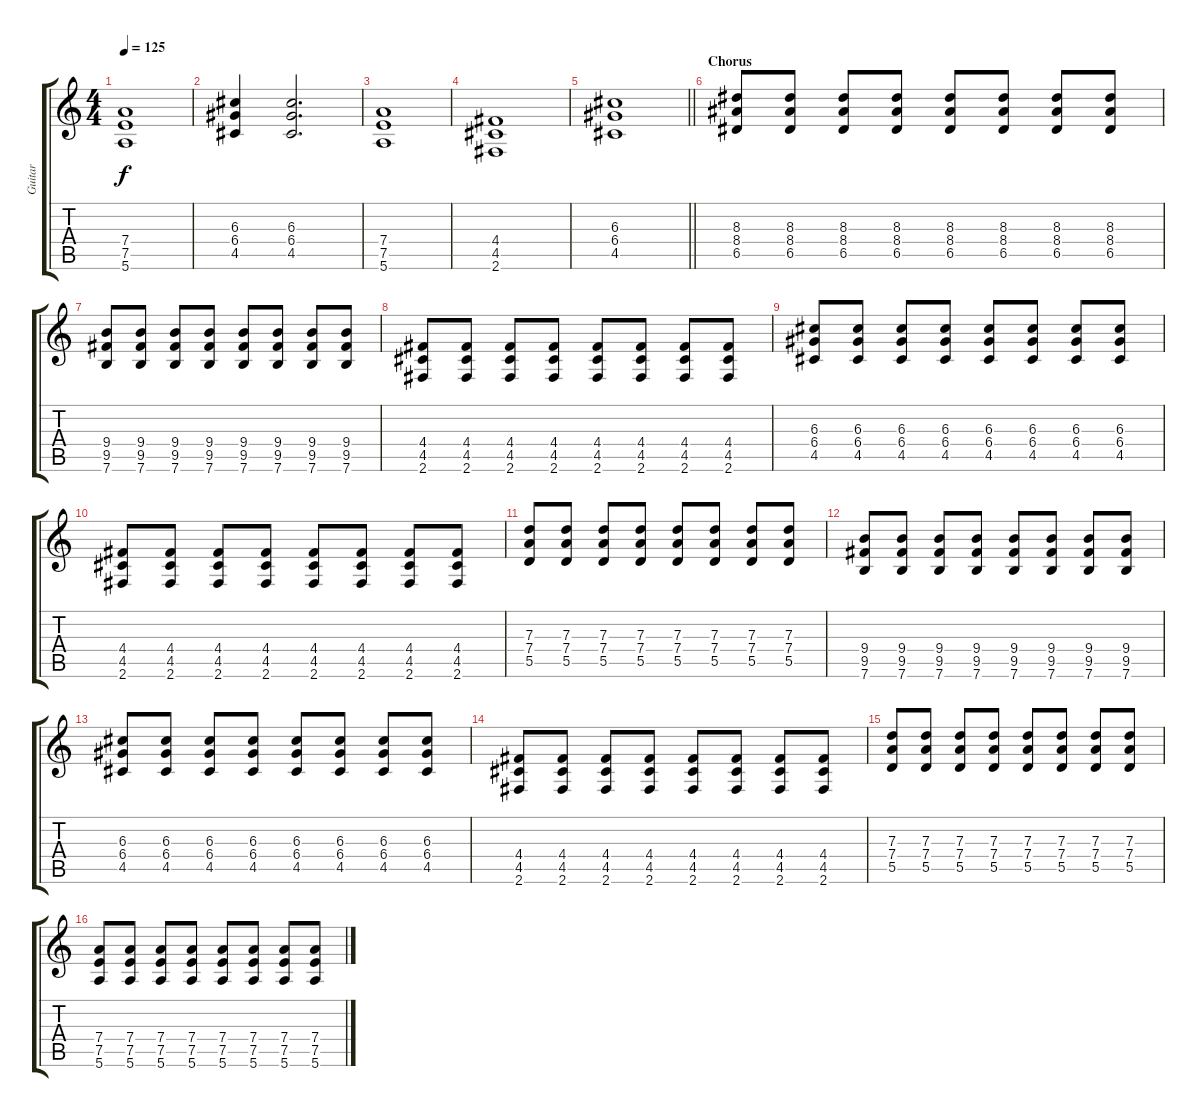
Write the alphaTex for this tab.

\track ("Guitar" "Guitar") {instrument distortionguitar}
\staff {score tabs}
\tuning (E4 B3 G3 D3 A2 E2) {hide}
\ts (4 4)
\tempo 125
\clef g2
\ks c
(7.4 7.5 5.6).1{dy f} |
(6.3 6.4 4.5).4 (6.3 6.4 4.5).2{d} |
(7.4 7.5 5.6).1 |
(4.4 4.5 2.6).1 |
\barLineRight lightlight
(6.3 6.4 4.5).1 |
\section ("" "Chorus ")
(8.3 8.4 6.5).8 (8.3 8.4 6.5).8 (8.3 8.4 6.5).8 (8.3 8.4 6.5).8 (8.3 8.4 6.5).8 (8.3 8.4 6.5).8 (8.3 8.4 6.5).8 (8.3 8.4 6.5).8 |
(9.4 9.5 7.6).8 (9.4 9.5 7.6).8 (9.4 9.5 7.6).8 (9.4 9.5 7.6).8 (9.4 9.5 7.6).8 (9.4 9.5 7.6).8 (9.4 9.5 7.6).8 (9.4 9.5 7.6).8 |
(4.4 4.5 2.6).8 (4.4 4.5 2.6).8 (4.4 4.5 2.6).8 (4.4 4.5 2.6).8 (4.4 4.5 2.6).8 (4.4 4.5 2.6).8 (4.4 4.5 2.6).8 (4.4 4.5 2.6).8 |
(6.3 6.4 4.5).8 (6.3 6.4 4.5).8 (6.3 6.4 4.5).8 (6.3 6.4 4.5).8 (6.3 6.4 4.5).8 (6.3 6.4 4.5).8 (6.3 6.4 4.5).8 (6.3 6.4 4.5).8 |
(4.4 4.5 2.6).8 (4.4 4.5 2.6).8 (4.4 4.5 2.6).8 (4.4 4.5 2.6).8 (4.4 4.5 2.6).8 (4.4 4.5 2.6).8 (4.4 4.5 2.6).8 (4.4 4.5 2.6).8 |
(7.3 7.4 5.5).8 (7.3 7.4 5.5).8 (7.3 7.4 5.5).8 (7.3 7.4 5.5).8 (7.3 7.4 5.5).8 (7.3 7.4 5.5).8 (7.3 7.4 5.5).8 (7.3 7.4 5.5).8 |
(9.4 9.5 7.6).8 (9.4 9.5 7.6).8 (9.4 9.5 7.6).8 (9.4 9.5 7.6).8 (9.4 9.5 7.6).8 (9.4 9.5 7.6).8 (9.4 9.5 7.6).8 (9.4 9.5 7.6).8 |
(6.3 6.4 4.5).8 (6.3 6.4 4.5).8 (6.3 6.4 4.5).8 (6.3 6.4 4.5).8 (6.3 6.4 4.5).8 (6.3 6.4 4.5).8 (6.3 6.4 4.5).8 (6.3 6.4 4.5).8 |
(4.4 4.5 2.6).8 (4.4 4.5 2.6).8 (4.4 4.5 2.6).8 (4.4 4.5 2.6).8 (4.4 4.5 2.6).8 (4.4 4.5 2.6).8 (4.4 4.5 2.6).8 (4.4 4.5 2.6).8 |
(7.3 7.4 5.5).8 (7.3 7.4 5.5).8 (7.3 7.4 5.5).8 (7.3 7.4 5.5).8 (7.3 7.4 5.5).8 (7.3 7.4 5.5).8 (7.3 7.4 5.5).8 (7.3 7.4 5.5).8 |
(7.4 7.5 5.6).8 (7.4 7.5 5.6).8 (7.4 7.5 5.6).8 (7.4 7.5 5.6).8 (7.4 7.5 5.6).8 (7.4 7.5 5.6).8 (7.4 7.5 5.6).8 (7.4 7.5 5.6).8
